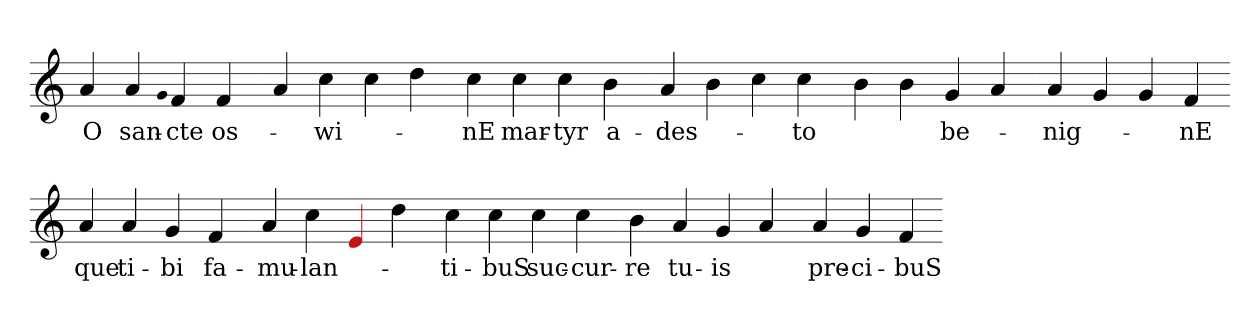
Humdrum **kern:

**kern	**text
*part1	*part1
*staff1	*staff1
*clefG2	*
=	=
4a	O
4a	san-
qg	.
4f	cte
4f	os-
=-	=-
4a	.
4cc	wi-
4cc	.
4dd	.
=-	=-
4cc	nE
4cc	mar-
4cc	tyr
4b	a-
=-	=-
4a	des-
4b	.
4cc	.
4cc	to
=-	=-
4b	.
4b	.
4g	be-
4a	.
=-	=-
4a	nig-
4g	.
4g	.
4f	nE
=-	=-
4a	que
4a	ti-
4g	bi
4f	fa-
=-	=-
4a	mu-
4cc	lan-
4Re	.
4dd	.
=-	=-
4cc	ti-
4cc	buS
4cc	suc-
4cc	cur-
=-	=-
4b	re
4a	tu-
4g	is
4a	.
=-	=-
4a	pre-
4g	ci-
4f	buS
=-	=-
*-	*-
